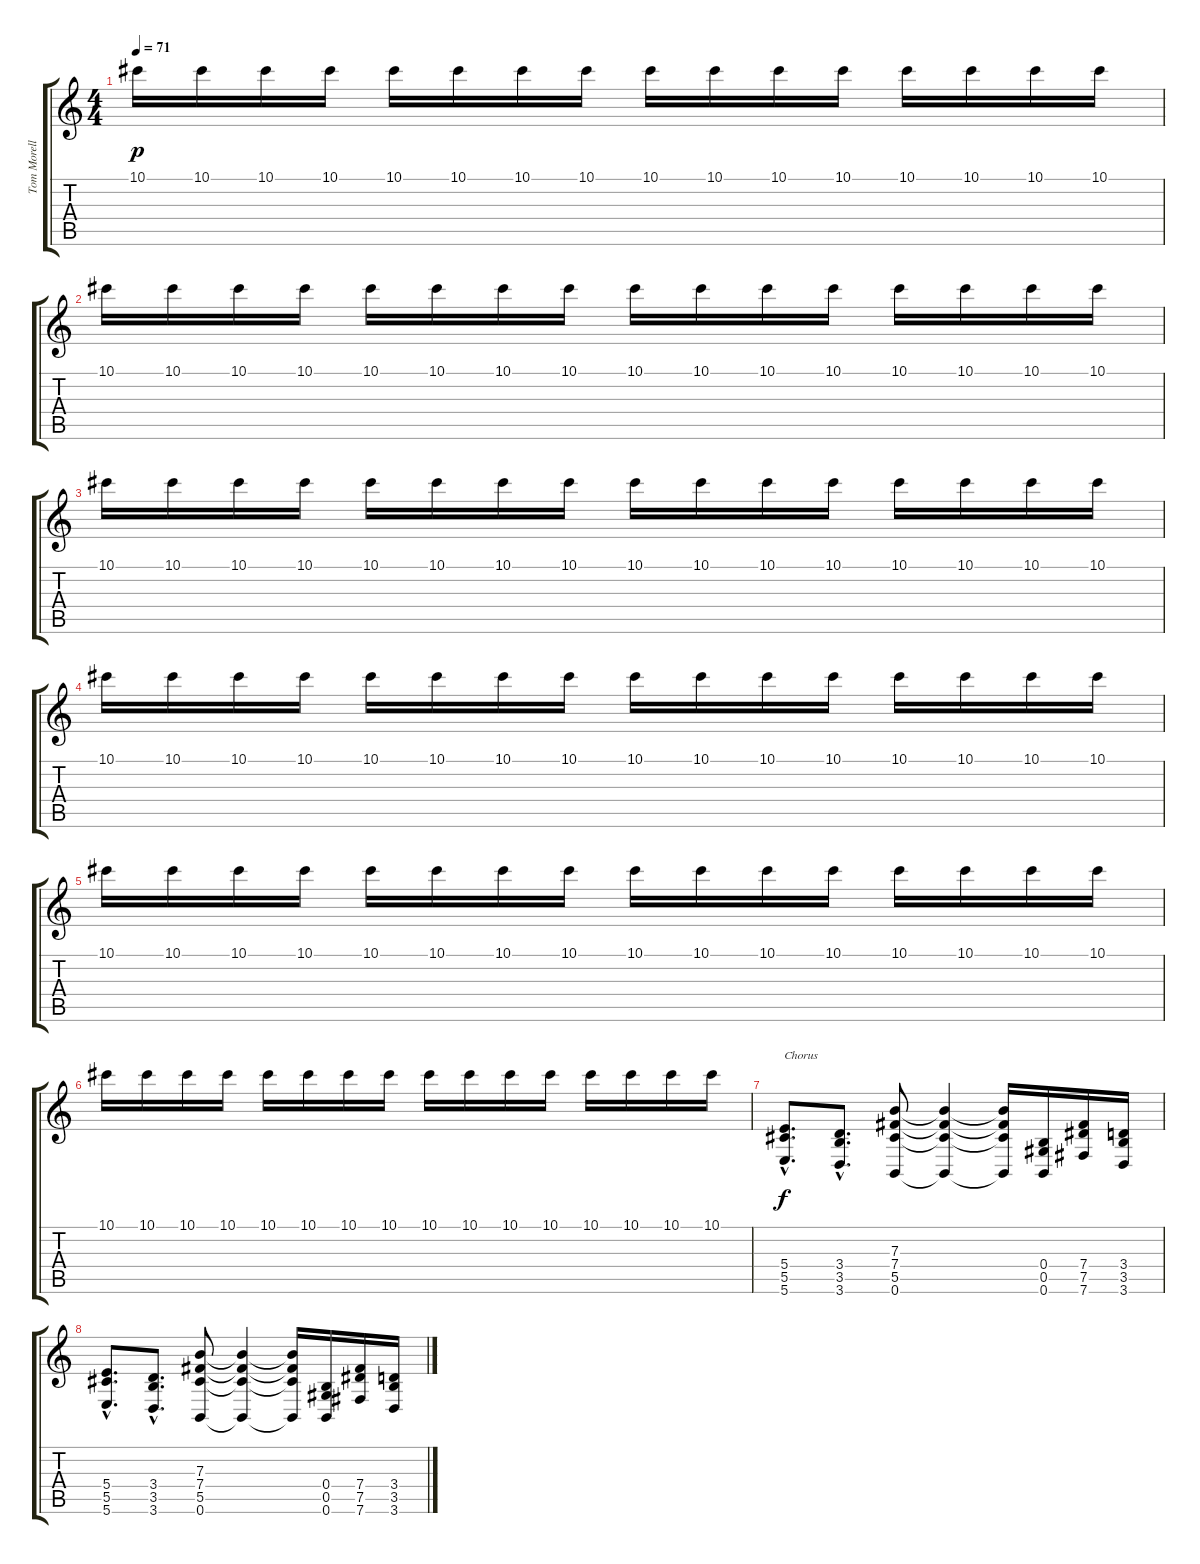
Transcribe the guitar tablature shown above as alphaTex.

\track ("Tom Morello 2" "Tom Morell") {instrument overdrivenguitar}
\staff {score tabs}
\tuning (Eb4 Bb3 E3 B2 Ab2 B1) {hide}
\ts (4 4)
\tempo 71
\clef g2
\ks c
10.1.16{dy p} 10.1.16 10.1.16 10.1.16 10.1.16 10.1.16 10.1.16 10.1.16 10.1.16 10.1.16 10.1.16 10.1.16 10.1.16 10.1.16 10.1.16 10.1.16 |
10.1.16 10.1.16 10.1.16 10.1.16 10.1.16 10.1.16 10.1.16 10.1.16 10.1.16 10.1.16 10.1.16 10.1.16 10.1.16 10.1.16 10.1.16 10.1.16 |
10.1.16 10.1.16 10.1.16 10.1.16 10.1.16 10.1.16 10.1.16 10.1.16 10.1.16 10.1.16 10.1.16 10.1.16 10.1.16 10.1.16 10.1.16 10.1.16 |
10.1.16 10.1.16 10.1.16 10.1.16 10.1.16 10.1.16 10.1.16 10.1.16 10.1.16 10.1.16 10.1.16 10.1.16 10.1.16 10.1.16 10.1.16 10.1.16 |
10.1.16 10.1.16 10.1.16 10.1.16 10.1.16 10.1.16 10.1.16 10.1.16 10.1.16 10.1.16 10.1.16 10.1.16 10.1.16 10.1.16 10.1.16 10.1.16 |
10.1.16 10.1.16 10.1.16 10.1.16 10.1.16 10.1.16 10.1.16 10.1.16 10.1.16 10.1.16 10.1.16 10.1.16 10.1.16 10.1.16 10.1.16 10.1.16 |
(5.4{hac} 5.5{hac} 5.6{hac}).8{d txt "Chorus" dy f} (3.4{hac} 3.5{hac} 3.6{hac}).8{d} (7.3 7.4 5.5 0.6).8 (7.3{t} 7.4{t} 5.5{t} 0.6{t}).4 (7.3{t} 7.4{t} 5.5{t} 0.6{t}).16 (0.4 0.5 0.6).16 (7.4 7.5 7.6).16 (3.4 3.5 3.6).16 |
(5.4{hac} 5.5{hac} 5.6{hac}).8{d} (3.4{hac} 3.5{hac} 3.6{hac}).8{d} (7.3 7.4 5.5 0.6).8 (7.3{t} 7.4{t} 5.5{t} 0.6{t}).4 (7.3{t} 7.4{t} 5.5{t} 0.6{t}).16 (0.4 0.5 0.6).16 (7.4 7.5 7.6).16 (3.4 3.5 3.6).16
